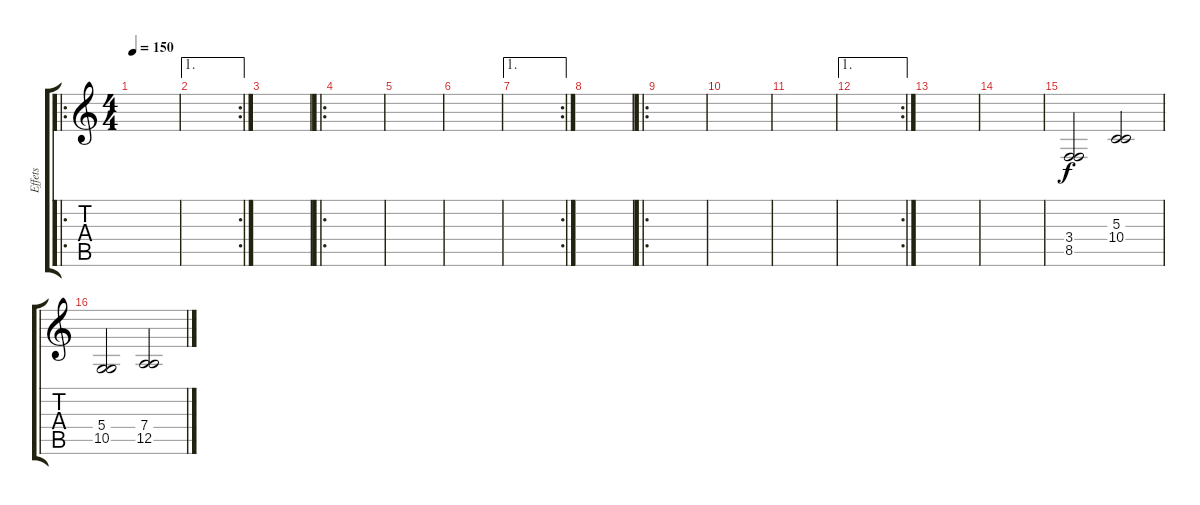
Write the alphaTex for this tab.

\track ("Effets" "Effets") {instrument reversecymbal}
\staff {score tabs}
\tuning (E4 B3 G3 D3 A2 E2) {hide}
\ro
\ts (4 4)
\tempo 150
\clef g2
\ks c
|
\ae 1
\rc 2
|
|
\ro
|
|
|
\ae 1
\rc 2
|
|
\ro
|
|
|
\ae 1
\rc 2
|
|
|
(3.4 8.5).2 (5.3 10.4).2 |
(5.4 10.5).2 (7.4 12.5).2{dy f}
